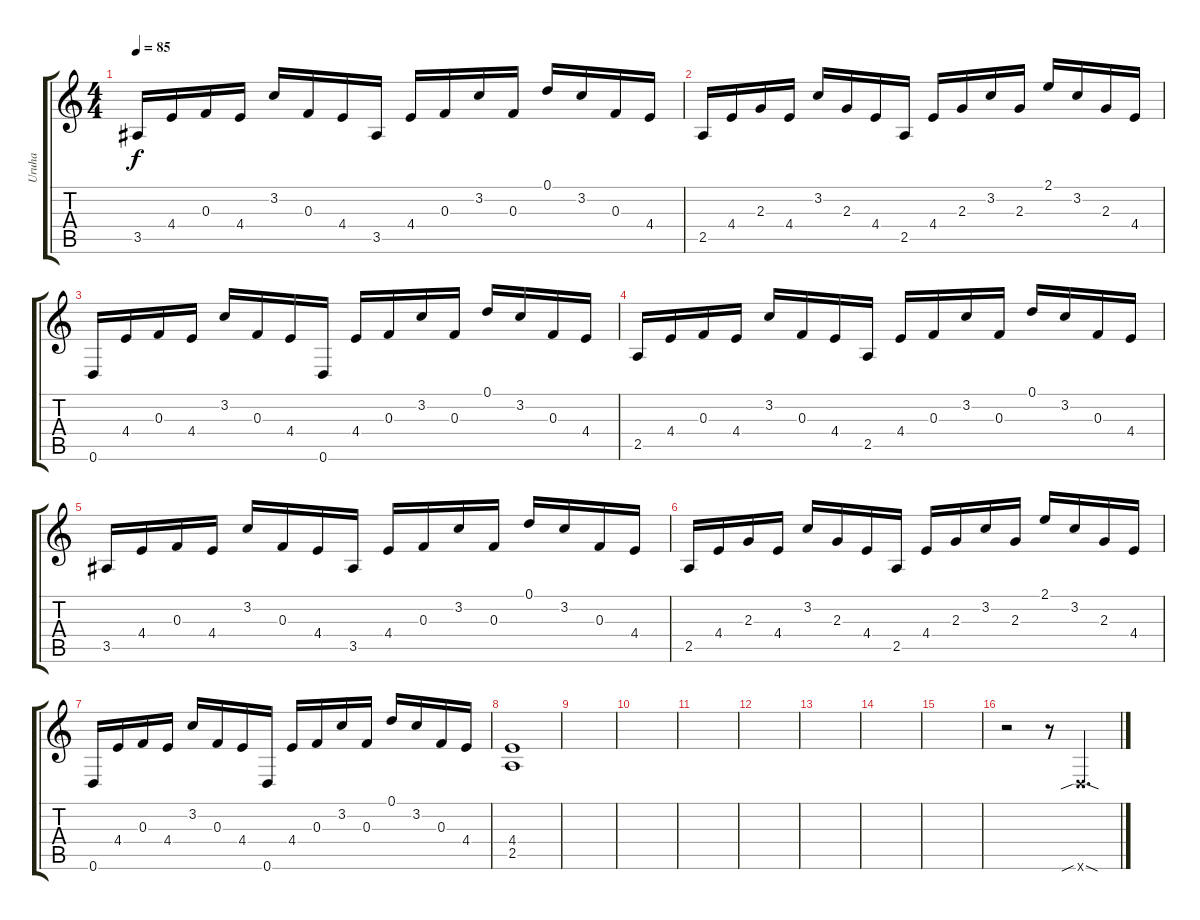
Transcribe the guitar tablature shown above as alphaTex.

\track ("Uruha" "Uruha") {instrument acousticguitarsteel}
\staff {score tabs}
\tuning (D4 A3 F3 C3 G2 D2) {hide}
\ts (4 4)
\tempo 85
\clef g2
\ks c
3.5.16{dy f} 4.4.16 0.3.16 4.4.16 3.2.16 0.3.16 4.4.16 3.5.16 4.4.16 0.3.16 3.2.16 0.3.16 0.1.16 3.2.16 0.3.16 4.4.16 |
2.5.16 4.4.16 2.3.16 4.4.16 3.2.16 2.3.16 4.4.16 2.5.16 4.4.16 2.3.16 3.2.16 2.3.16 2.1.16 3.2.16 2.3.16 4.4.16 |
0.6.16 4.4.16 0.3.16 4.4.16 3.2.16 0.3.16 4.4.16 0.6.16 4.4.16 0.3.16 3.2.16 0.3.16 0.1.16 3.2.16 0.3.16 4.4.16 |
2.5.16 4.4.16 0.3.16 4.4.16 3.2.16 0.3.16 4.4.16 2.5.16 4.4.16 0.3.16 3.2.16 0.3.16 0.1.16 3.2.16 0.3.16 4.4.16 |
3.5.16 4.4.16 0.3.16 4.4.16 3.2.16 0.3.16 4.4.16 3.5.16 4.4.16 0.3.16 3.2.16 0.3.16 0.1.16 3.2.16 0.3.16 4.4.16 |
2.5.16 4.4.16 2.3.16 4.4.16 3.2.16 2.3.16 4.4.16 2.5.16 4.4.16 2.3.16 3.2.16 2.3.16 2.1.16 3.2.16 2.3.16 4.4.16 |
0.6.16 4.4.16 0.3.16 4.4.16 3.2.16 0.3.16 4.4.16 0.6.16 4.4.16 0.3.16 3.2.16 0.3.16 0.1.16 3.2.16 0.3.16 4.4.16 |
(4.4 2.5).1 |
|
|
|
|
|
|
|
r.2 r.8 0.6{sib sod x}.4{d instrument overdrivenguitar}
